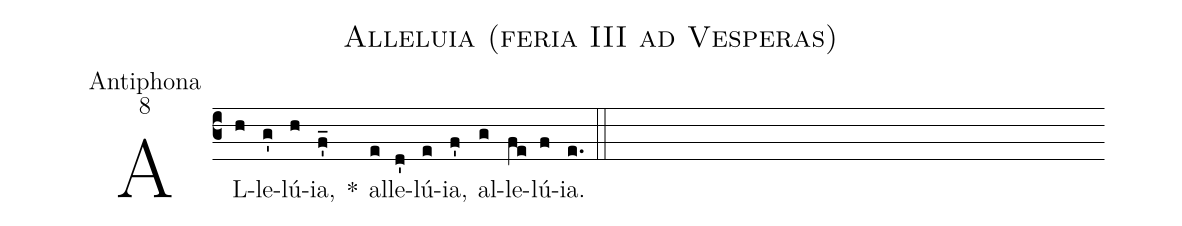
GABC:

name: Alleluia (feria III ad Vesperas);
office-part: Antiphona;
mode: 8;
%%
(c3)
AL(h)le(g')lú(h)ia,(f'_) *()
al(e)le(d')lú(e)ia,(f') al(g)le(fe)lú(f)ia.(e.) (::)
